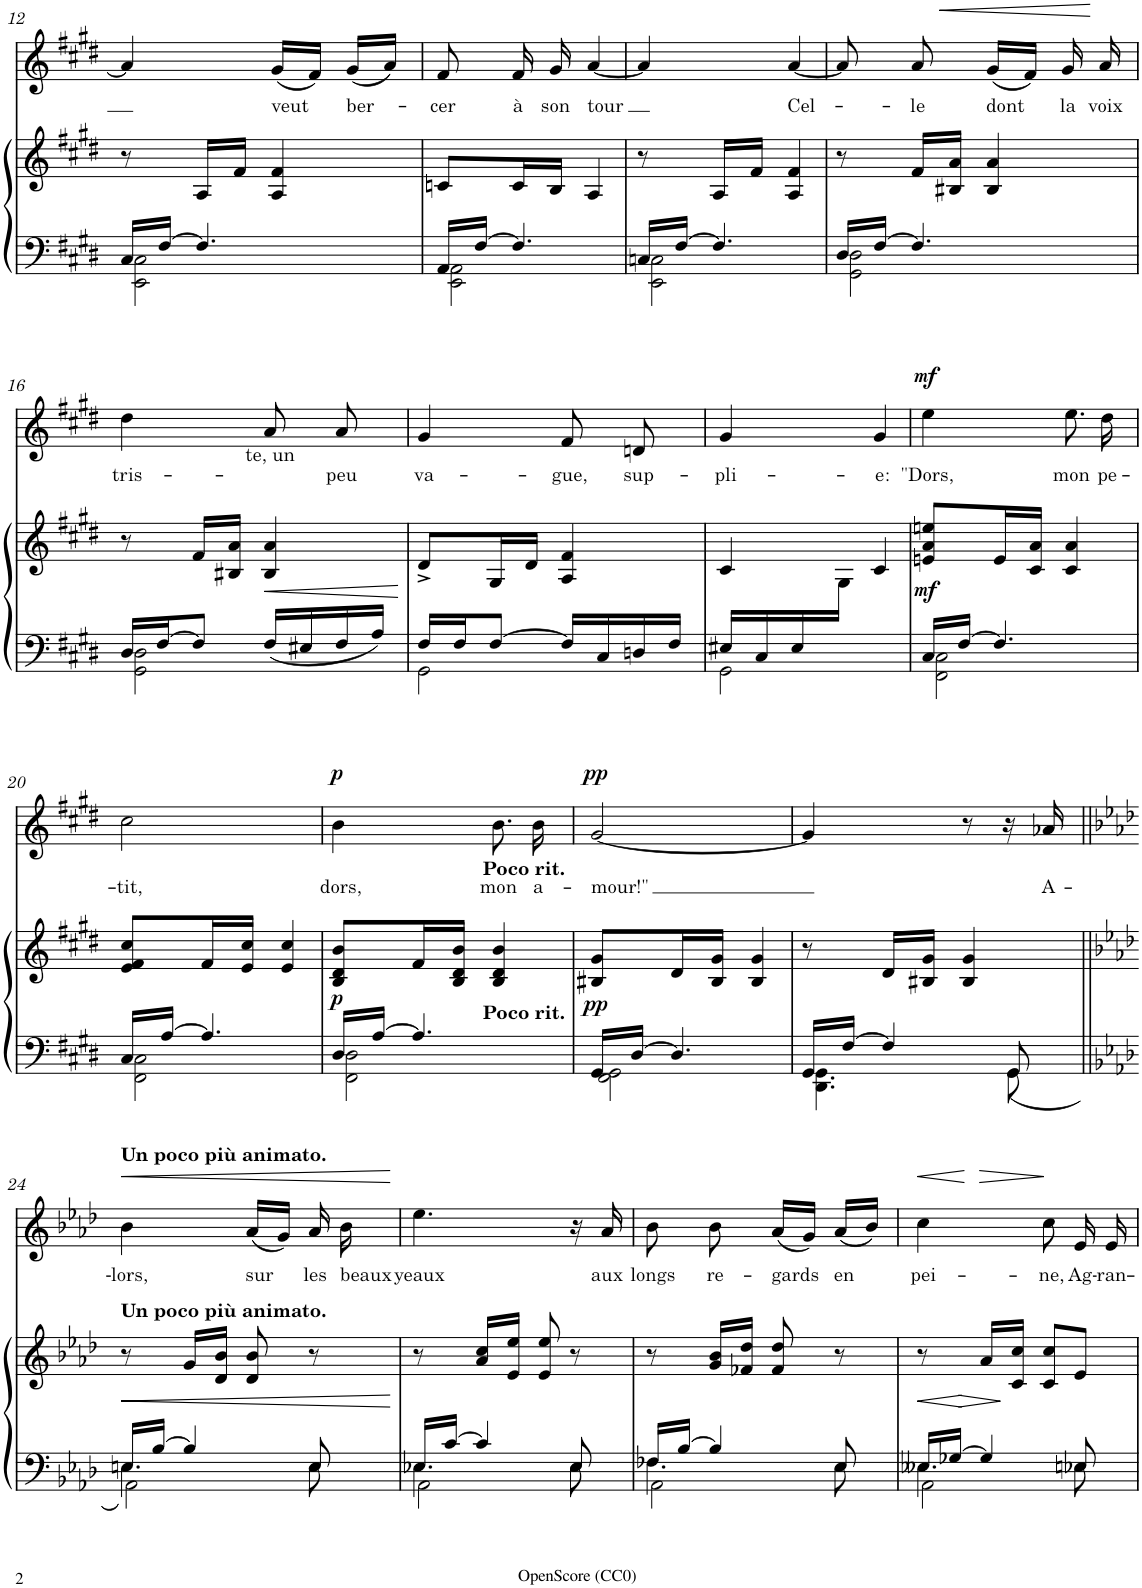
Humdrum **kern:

**kern	**kern	**dynam	**kern	**text	**dynam
*part2	*part2	*part2	*part1	*part1	*part1
*staff3	*staff2	*staff2/3	*staff1	*staff1	*staff1
*I"Piano	*	*	*I"Voice	*	*
*I'Pno	*	*	*	*	*
!!LO:PB:g=z
*clefF4	*clefG2	*	*clefG2	*	*
*k[f#c#g#d#]	*k[f#c#g#d#]	*	*k[f#c#g#d#]	*	*
*M2/4	*M2/4	*	*M2/4	*	*
=12	=12	=12	=12	=12	=12
*^	*	*	*	*	*
16C#/LL	2EE\ 2C#\	8r	.	4a/]	.	.
[16F#/JJ	.	.	.	.	.	.
4.F#/]	.	16A/LL	.	.	.	.
.	.	16f#/JJ	.	.	.	.
!	!	!	!	!	!LO:LY:b	!
.	.	4A/ 4f#/	.	(16g#/LL	veut	.
.	.	.	.	16f#/JJ)	.	.
!	!	!	!	!	!LO:LY:b	!
.	.	.	.	(16g#/LL	ber-	.
.	.	.	.	16a/JJ)	.	.
=13	=13	=13	=13	=13	=13	=13
!	!	!	!	!	!LO:LY:b	!
16AA/LL	2EE\ 2AA\	8cn/L	.	8f#/	-cer	.
[16F#/JJ	.	.	.	.	.	.
!	!	!	!	!	!LO:LY:b	!
4.F#/]	.	16c/L	.	16f#/	à	.
!	!	!	!	!	!LO:LY:b	!
.	.	16B/JJ	.	16g#/	son	.
!	!	!	!	!	!LO:LY:b	!
.	.	4A/	.	[4a/	tour	.
=14	=14	=14	=14	=14	=14	=14
16Cn/LL	2EE\ 2Cn\	8r	.	4a/]	.	.
[16F#/JJ	.	.	.	.	.	.
4.F#/]	.	16A/LL	.	.	.	.
.	.	16f#/JJ	.	.	.	.
!	!	!	!	!	!LO:LY:b	!
.	.	4A/ 4f#/	.	[4a/	Cel-	.
=15	=15	=15	=15	=15	=15	=15
16D#/LL	2GG#\ 2D#\	8r	.	8a/]	.	.
[16F#/JJ	.	.	.	.	.	.
!	!	!	!	!	!LO:LY:b	!LO:HP:b
4.F#/]	.	16f#/LL	.	8a/	-le	<
.	.	16B#X/ 16a/JJ	.	.	.	.
!	!	!	!	!	!LO:LY:b	!
.	.	4B#/ 4a/	.	(16g#/LL	dont	.
.	.	.	.	16f#/JJ)	.	.
!	!	!	!	!	!LO:LY:b	!
.	.	.	.	16g#/	la	.
!	!	!	!	!	!LO:LY:b	!
.	.	.	.	16a/	voix	[
!!LO:LB:g=z
=16	=16	=16	=16	=16	=16	=16
!	!	!	!	!	!LO:LY:b	!
16D#/LL	2GG#\ 2D#\	8r	.	4dd#\	tris-	.
[16F#/J	.	.	.	.	.	.
8F#/J]	.	16f#/LL	.	.	.	.
.	.	16B#X/ 16a/JJ	.	.	.	.
!	!	!	!LO:HP:b	!	!LO:LY:b	!
16F#/LL	.	4B#/ 4a/	<	8a/	-te, un	.
16E#X/	.	.	.	.	.	.
!	!	!	!	!	!LO:LY:b	!
16F#/	.	.	.	8a/	peu	.
16A/JJ	.	.	.	.	.	.
*v	*v	*	*	*	*	*
.	.	[	.	.	.
=17	=17	=17	=17	=17	=17
*^	*	*	*	*	*
!	!	!	!	!	!LO:LY:b	!
16F#/LL	2GG#\	8d#^/L	.	4g#/	va-	.
16F#/J	.	.	.	.	.	.
[8F#/J	.	16G#/L	.	.	.	.
.	.	16d#/JJ	.	.	.	.
!	!	!	!	!	!LO:LY:b	!
16F#/LL]	.	4A/ 4f#/	.	8f#/	-gue,	.
16C#/	.	.	.	.	.	.
!	!	!	!	!	!LO:LY:b	!
16Dn/	.	.	.	8dn/	sup-	.
16F#/JJ	.	.	.	.	.	.
=18	=18	=18	=18	=18	=18	=18
*	*	*^	*	*	*	*
!	!	!	!	!	!	!LO:LY:b	!
16E#X/LL	2GG#\	4c#/	8.ryy	.	4g#/	-pli-	.
16C#/	.	.	.	.	.	.	.
16E#/	.	.	.	.	.	.	.
16ryy	.	.	16G#\JJ	.	.	.	.
!	!	!	!	!	!	!LO:LY:b	!
4ryy	.	4c#/	4ryy	.	4g#/	-e:	.
=19	=19	=19	=19	=19	=19	=19	=19
!	!	!	!	!LO:DY:b	!	!LO:LY:b	!LO:DY:a
*	*	*v	*v	*	*	*	*
16C#/LL	2FF#\ 2C#\	8en/ 8a/ 8een/L	mf	4ee\	"Dors,	mf
[16F#/JJ	.	.	.	.	.	.
4.F#/]	.	16e/L	.	.	.	.
.	.	16c#/ 16a/JJ	.	.	.	.
!	!	!	!	!	!LO:LY:b	!
.	.	4c#/ 4a/	.	8.ee\	mon	.
!	!	!	!	!	!LO:LY:b	!
.	.	.	.	16dd#\	pe-	.
!!LO:LB:g=z
=20	=20	=20	=20	=20	=20	=20
!	!	!	!	!	!LO:LY:b	!
16C#/LL	2FF#\ 2C#\	8e/ 8f#/ 8cc#/L	.	2cc#\	-tit,	.
[16A/JJ	.	.	.	.	.	.
4.A/]	.	16f#/L	.	.	.	.
.	.	16e/ 16cc#/JJ	.	.	.	.
.	.	4e/ 4cc#/	.	.	.	.
=21	=21	=21	=21	=21	=21	=21
!	!	!	!LO:DY:b	!	!LO:LY:b	!LO:DY:a
16D#/LL	2FF#\ 2D#\	8B/ 8d#/ 8b/L	p	4b\	dors,	p
[16A/JJ	.	.	.	.	.	.
4.A/]	.	16f#/L	.	.	.	.
.	.	16B/ 16d#/ 16b/JJ	.	.	.	.
!	!	!	!	!LO:TX:b:B:t=Poco rit.	!	!
!	!	!LO:TX:b:B:t=Poco rit.	!	!	!	!
!	!	!	!	!	!LO:LY:b	!
.	.	4B/ 4d#/ 4b/	.	8.b\	mon	.
!	!	!	!	!	!LO:LY:b	!
.	.	.	.	16b\	a-	.
=22	=22	=22	=22	=22	=22	=22
!	!	!	!LO:DY:b	!	!LO:LY:b	!LO:DY:a
16GG#/LL	2FF#\ 2GG#\	8B#X/ 8g#/L	pp	[2g#/	-mour!"	pp
[16D#/JJ	.	.	.	.	.	.
4.D#/]	.	16d#/L	.	.	.	.
.	.	16B#/ 16g#/JJ	.	.	.	.
.	.	4B#/ 4g#/	.	.	.	.
=23	=23	=23	=23	=23	=23	=23
16GG#/LL	4.DD#\ 4.GG#\	8r	.	4g#/]	.	.
[16F#/JJ	.	.	.	.	.	.
4F#/]	.	16d#/LL	.	.	.	.
.	.	16B#X/ 16g#/JJ	.	.	.	.
.	.	4B#/ 4g#/	.	8r	.	.
8GG#/	8GG#\	.	.	16r	.	.
!	!	!	!	!	!LO:LY:b	!
.	.	.	.	16a-X/	A-	.
*v	*v	*	*	*	*	*
!!LO:LB:g=z
=24||	=24||	=24||	=24||	=24||	=24||
*k[b-e-a-d-]	*k[b-e-a-d-]	*	*k[b-e-a-d-]	*	*
*^	*	*	*	*	*
*	*^	*	*	*	*	*
!	!	!	!	!	!LO:TX:a:B:t=Un poco più animato.	!	!
!	!	!	!LO:TX:a:B:t=Un poco più animato.	!	!	!	!
!	!	!	!	!LO:HP:b	!	!LO:LY:b	!LO:HP:b
16En/LL	2AA-\	4.E\	8r	<	4b-\	-lors,	<
[16B-/JJ	.	.	.	.	.	.	.
4B-/]	.	.	16g/LL	.	.	.	.
.	.	.	16d-/ 16b-/JJ	.	.	.	.
!	!	!	!	!	!	!LO:LY:b	!
.	.	.	8d-/ 8b-/	.	(16a-/LL	sur	.
.	.	.	.	.	16g/JJ)	.	.
!	!	!	!	!	!	!LO:LY:b	!
8E/	.	8E\	8r	.	16a-/	les	.
!	!	!	!	!	!	!LO:LY:b	!
.	.	.	.	.	16b-\	beaux	.
*v	*v	*v	*	*	*	*	*
.	.	[	.	.	[
=25	=25	=25	=25	=25	=25
*^	*	*	*	*	*
*	*^	*	*	*	*	*
!	!	!	!	!	!	!LO:LY:b	!
16E-X/LL	2AA-\	4.E-\	8r	.	4.ee-\	yeaux	.
[16c/JJ	.	.	.	.	.	.	.
4c/]	.	.	16a-/ 16cc/LL	.	.	.	.
.	.	.	16e-/ 16ee-/JJ	.	.	.	.
.	.	.	8e-/ 8ee-/	.	.	.	.
8E-/	.	8E-\	8r	.	16r	.	.
!	!	!	!	!	!	!LO:LY:b	!
.	.	.	.	.	16a-/	aux	.
=26	=26	=26	=26	=26	=26	=26	=26
!	!	!	!	!	!	!LO:LY:b	!
16F-X/LL	2AA-\	4.F-\	8r	.	8b-\	longs	.
[16B-/JJ	.	.	.	.	.	.	.
!	!	!	!	!	!	!LO:LY:b	!
4B-/]	.	.	16g/ 16b-/LL	.	8b-\	re-	.
.	.	.	16f-X/ 16dd-/JJ	.	.	.	.
!	!	!	!	!	!	!LO:LY:b	!
.	.	.	8f-/ 8dd-/	.	(16a-/LL	-gards	.
.	.	.	.	.	16g/JJ)	.	.
!	!	!	!	!	!	!LO:LY:b	!
8E-/	.	8E-\	8r	.	(16a-/LL	en	.
.	.	.	.	.	16b-/JJ)	.	.
=27	=27	=27	=27	=27	=27	=27	=27
!	!	!	!	!	!	!LO:LY:b	!LO:HP:b
!	!	!	!	!	!	!	!LO:HP:n=1:b
16E--X/LL	2AA-\	4.E--\	8r	.	4cc\	pei-	< >
[16G-X/JJ	.	.	.	.	.	.	.
4G-/]	.	.	16a-/LL	.	.	.	.
.	.	.	16c/ 16cc/JJ	.	.	.	.
!	!	!	!	!	!	!LO:LY:b	!
.	.	.	8c/ 8cc/L	.	8cc\	-ne,	[
!	!	!	!	!	!	!LO:LY:b	!
8E-X/	.	8E-\	8e-/J	.	16e-/	Ag-	]
!	!	!	!	!	!	!LO:LY:b	!
.	.	.	.	.	16e-/	-ran-	.
*v	*v	*v	*	*	*	*	*
=	=	=	=	=	=
*-	*-	*-	*-	*-	*-
